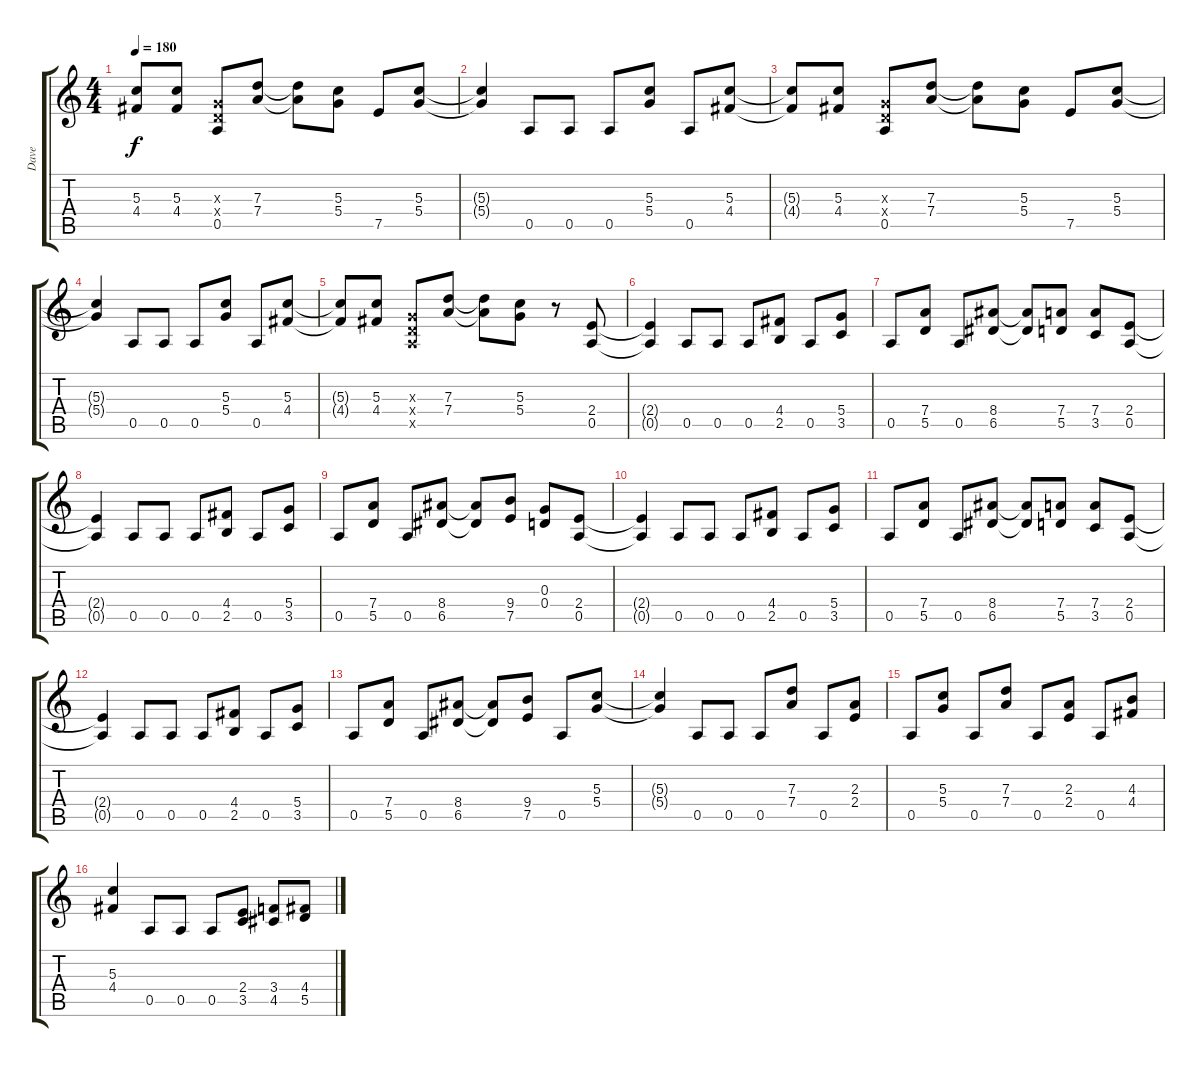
\track ("Dave" "Dave") {instrument overdrivenguitar}
\staff {score tabs}
\tuning (E4 B3 G3 D3 A2 E2) {hide}
\ts (4 4)
\tempo 180
\clef g2
\ks c
(5.3{t} 4.4{t}).8{dy f} (5.3 4.4).8 (0.3{x} 0.4{x} 0.5).8 (7.3 7.4).8 (7.3{t} 7.4{t}).8 (5.3 5.4).8 7.5.8 (5.3 5.4).8 |
(5.3{t} 5.4{t}).4 0.5.8 0.5.8 0.5.8 (5.3 5.4).8 0.5.8 (5.3 4.4).8 |
(5.3{t} 4.4{t}).8 (5.3 4.4).8 (0.3{x} 0.4{x} 0.5).8 (7.3 7.4).8 (7.3{t} 7.4{t}).8 (5.3 5.4).8 7.5.8 (5.3 5.4).8 |
(5.3{t} 5.4{t}).4 0.5.8 0.5.8 0.5.8 (5.3 5.4).8 0.5.8 (5.3 4.4).8 |
(5.3{t} 4.4{t}).8 (5.3 4.4).8 (0.3{x} 0.4{x} 0.5{x}).8 (7.3 7.4).8 (7.3{t} 7.4{t}).8 (5.3 5.4).8 r.8 (2.4 0.5).8 |
(2.4{t} 0.5{t}).4 0.5.8 0.5.8 0.5.8 (4.4 2.5).8 0.5.8 (5.4 3.5).8 |
0.5.8 (7.4 5.5).8 0.5.8 (8.4 6.5).8 (8.4{t} 6.5{t}).8 (7.4 5.5).8 (7.4 3.5).8 (2.4 0.5).8 |
(2.4{t} 0.5{t}).4 0.5.8 0.5.8 0.5.8 (4.4 2.5).8 0.5.8 (5.4 3.5).8 |
0.5.8 (7.4 5.5).8 0.5.8 (8.4 6.5).8 (8.4{t} 6.5{t}).8 (9.4 7.5).8 (0.3 0.4).8 (2.4 0.5).8 |
(2.4{t} 0.5{t}).4 0.5.8 0.5.8 0.5.8 (4.4 2.5).8 0.5.8 (5.4 3.5).8 |
0.5.8 (7.4 5.5).8 0.5.8 (8.4 6.5).8 (8.4{t} 6.5{t}).8 (7.4 5.5).8 (7.4 3.5).8 (2.4 0.5).8 |
(2.4{t} 0.5{t}).4 0.5.8 0.5.8 0.5.8 (4.4 2.5).8 0.5.8 (5.4 3.5).8 |
0.5.8 (7.4 5.5).8 0.5.8 (8.4 6.5).8 (8.4{t} 6.5{t}).8 (9.4 7.5).8 0.5.8 (5.3 5.4).8 |
(5.3{t} 5.4{t}).4 0.5.8 0.5.8 0.5.8 (7.3 7.4).8 0.5.8 (2.3 2.4).8 |
0.5.8 (5.3 5.4).8 0.5.8 (7.3 7.4).8 0.5.8 (2.3 2.4).8 0.5.8 (4.3 4.4).8 |
(5.3 4.4).4 0.5.8 0.5.8 0.5.8 (2.4 3.5).8 (3.4 4.5).8 (4.4 5.5).8
